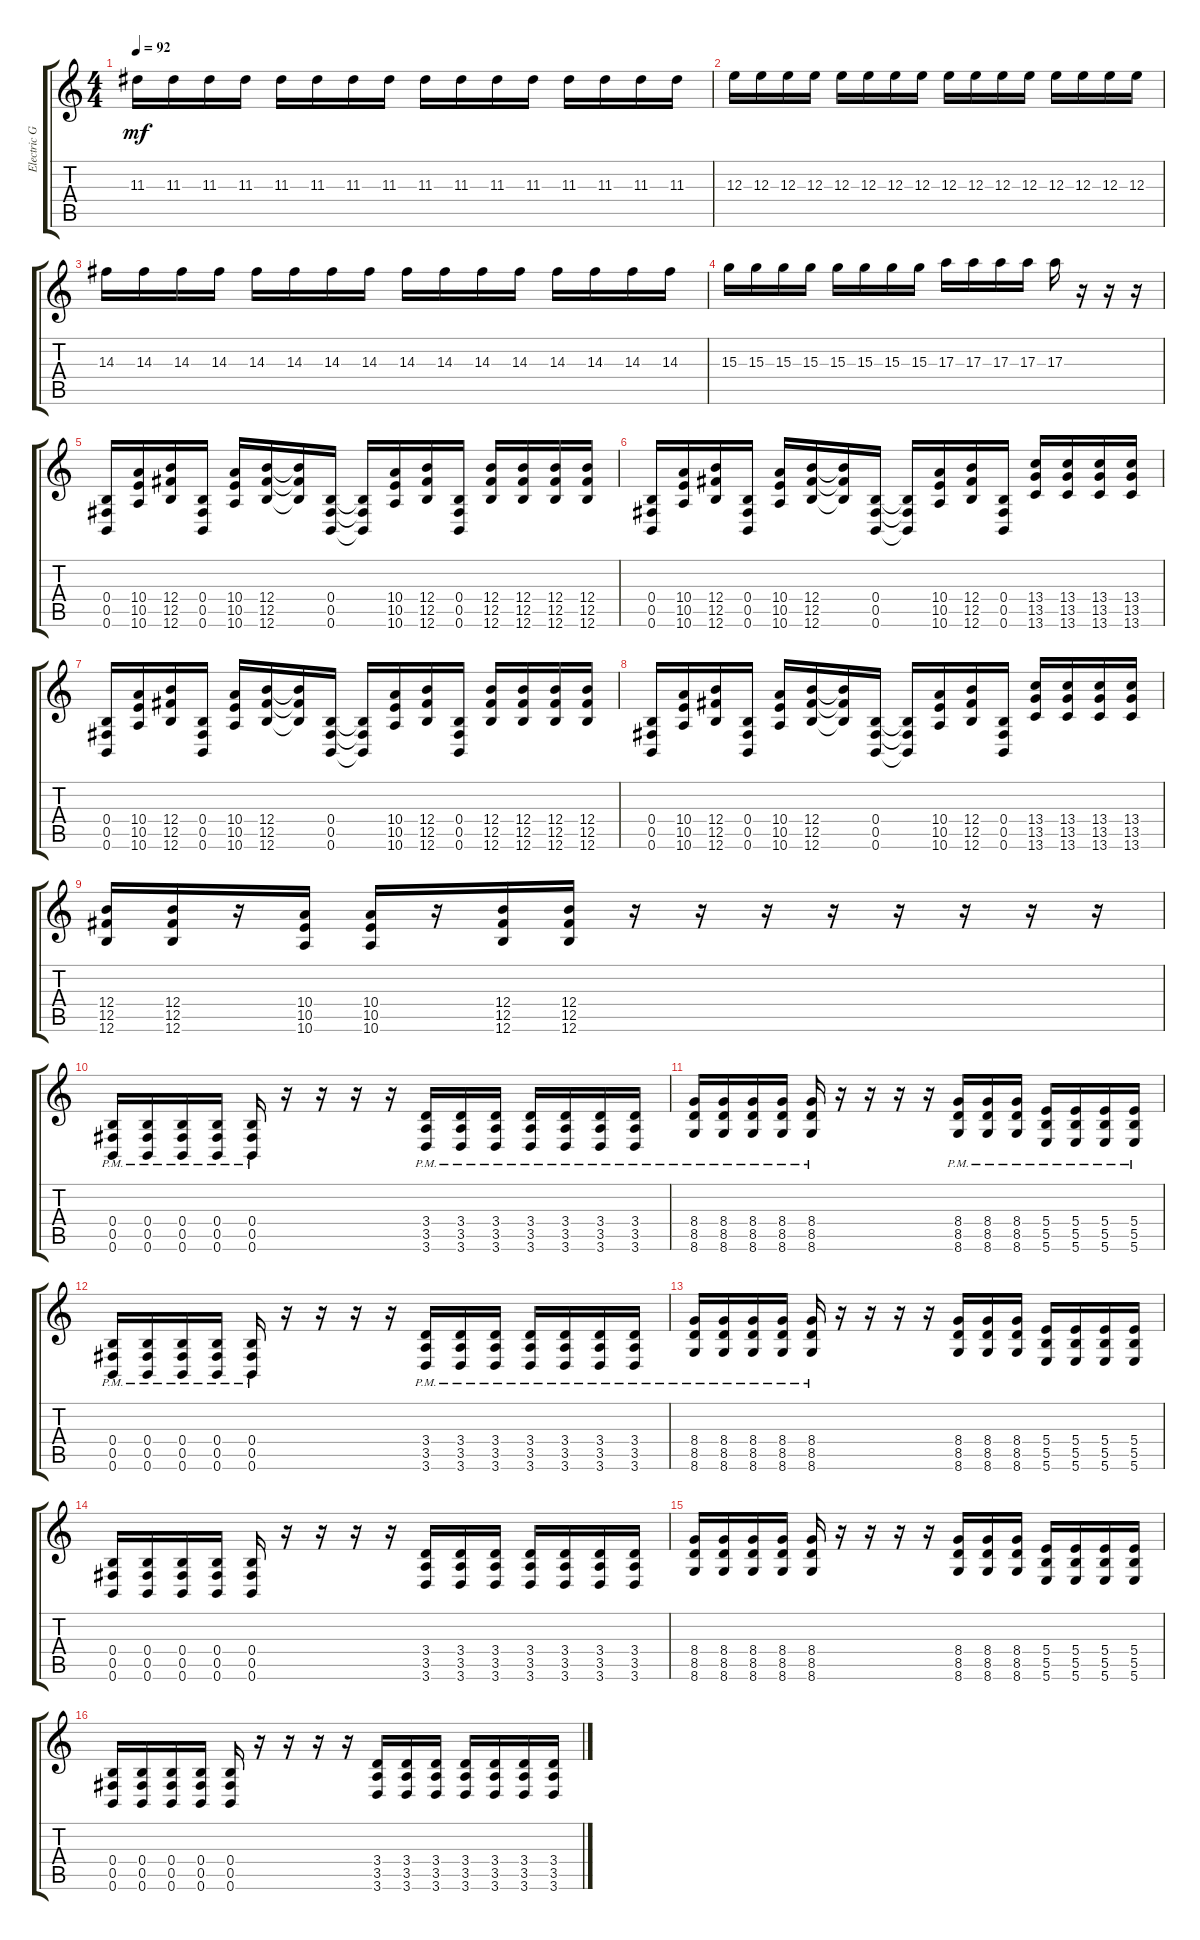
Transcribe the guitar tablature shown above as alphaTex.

\track ("Electric Guitar" "Electric G") {instrument distortionguitar}
\staff {score tabs}
\tuning (Db4 Ab3 E3 B2 Gb2 B1) {hide}
\ts (4 4)
\tempo 92
\clef g2
\ks c
11.3.16{dy mf instrument distortionguitar} 11.3.16 11.3.16 11.3.16 11.3.16 11.3.16 11.3.16 11.3.16 11.3.16 11.3.16 11.3.16 11.3.16 11.3.16 11.3.16 11.3.16 11.3.16 |
12.3.16 12.3.16 12.3.16 12.3.16 12.3.16 12.3.16 12.3.16 12.3.16 12.3.16 12.3.16 12.3.16 12.3.16 12.3.16 12.3.16 12.3.16 12.3.16 |
14.3.16 14.3.16 14.3.16 14.3.16 14.3.16 14.3.16 14.3.16 14.3.16 14.3.16 14.3.16 14.3.16 14.3.16 14.3.16 14.3.16 14.3.16 14.3.16 |
15.3.16 15.3.16 15.3.16 15.3.16 15.3.16 15.3.16 15.3.16 15.3.16 17.3.16 17.3.16 17.3.16 17.3.16 17.3.16 r.16 r.16 r.16 |
(0.4 0.5 0.6).16 (10.4 10.5 10.6).16 (12.4 12.5 12.6).16 (0.4 0.5 0.6).16 (10.4 10.5 10.6).16 (12.4 12.5 12.6).16 (12.4{t} 12.5{t} 12.6{t}).16 (0.4 0.5 0.6).16 (0.4{t} 0.5{t} 0.6{t}).16 (10.4 10.5 10.6).16 (12.4 12.5 12.6).16 (0.4 0.5 0.6).16 (12.4 12.5 12.6).16 (12.4 12.5 12.6).16 (12.4 12.5 12.6).16 (12.4 12.5 12.6).16 |
(0.4 0.5 0.6).16 (10.4 10.5 10.6).16 (12.4 12.5 12.6).16 (0.4 0.5 0.6).16 (10.4 10.5 10.6).16 (12.4 12.5 12.6).16 (12.4{t} 12.5{t} 12.6{t}).16 (0.4 0.5 0.6).16 (0.4{t} 0.5{t} 0.6{t}).16 (10.4 10.5 10.6).16 (12.4 12.5 12.6).16 (0.4 0.5 0.6).16 (13.4 13.5 13.6).16 (13.4 13.5 13.6).16 (13.4 13.5 13.6).16 (13.4 13.5 13.6).16 |
(0.4 0.5 0.6).16 (10.4 10.5 10.6).16 (12.4 12.5 12.6).16 (0.4 0.5 0.6).16 (10.4 10.5 10.6).16 (12.4 12.5 12.6).16 (12.4{t} 12.5{t} 12.6{t}).16 (0.4 0.5 0.6).16 (0.4{t} 0.5{t} 0.6{t}).16 (10.4 10.5 10.6).16 (12.4 12.5 12.6).16 (0.4 0.5 0.6).16 (12.4 12.5 12.6).16 (12.4 12.5 12.6).16 (12.4 12.5 12.6).16 (12.4 12.5 12.6).16 |
(0.4 0.5 0.6).16 (10.4 10.5 10.6).16 (12.4 12.5 12.6).16 (0.4 0.5 0.6).16 (10.4 10.5 10.6).16 (12.4 12.5 12.6).16 (12.4{t} 12.5{t} 12.6{t}).16 (0.4 0.5 0.6).16 (0.4{t} 0.5{t} 0.6{t}).16 (10.4 10.5 10.6).16 (12.4 12.5 12.6).16 (0.4 0.5 0.6).16 (13.4 13.5 13.6).16 (13.4 13.5 13.6).16 (13.4 13.5 13.6).16 (13.4 13.5 13.6).16 |
(12.4 12.5 12.6).16 (12.4 12.5 12.6).16 r.16 (10.4 10.5 10.6).16 (10.4 10.5 10.6).16 r.16 (12.4 12.5 12.6).16 (12.4 12.5 12.6).16 r.16 r.16 r.16 r.16 r.16 r.16 r.16 r.16 |
(0.4{pm} 0.5{pm} 0.6{pm}).16 (0.4{pm} 0.5{pm} 0.6{pm}).16 (0.4{pm} 0.5{pm} 0.6{pm}).16 (0.4{pm} 0.5{pm} 0.6{pm}).16 (0.4{pm} 0.5{pm} 0.6{pm}).16 r.16 r.16 r.16 r.16 (3.4{pm} 3.5{pm} 3.6{pm}).16 (3.4{pm} 3.5{pm} 3.6{pm}).16 (3.4{pm} 3.5{pm} 3.6{pm}).16 (3.4{pm} 3.5{pm} 3.6{pm}).16 (3.4{pm} 3.5{pm} 3.6{pm}).16 (3.4{pm} 3.5{pm} 3.6{pm}).16 (3.4{pm} 3.5{pm} 3.6{pm}).16 |
(8.4{pm} 8.5{pm} 8.6{pm}).16 (8.4{pm} 8.5{pm} 8.6{pm}).16 (8.4{pm} 8.5{pm} 8.6{pm}).16 (8.4{pm} 8.5{pm} 8.6{pm}).16 (8.4{pm} 8.5{pm} 8.6{pm}).16 r.16 r.16 r.16 r.16 (8.4{pm} 8.5{pm} 8.6{pm}).16 (8.4{pm} 8.5{pm} 8.6{pm}).16 (8.4{pm} 8.5{pm} 8.6{pm}).16 (5.4{pm} 5.5{pm} 5.6{pm}).16 (5.4{pm} 5.5{pm} 5.6{pm}).16 (5.4{pm} 5.5{pm} 5.6{pm}).16 (5.4{pm} 5.5{pm} 5.6{pm}).16 |
(0.4{pm} 0.5{pm} 0.6{pm}).16 (0.4{pm} 0.5{pm} 0.6{pm}).16 (0.4{pm} 0.5{pm} 0.6{pm}).16 (0.4{pm} 0.5{pm} 0.6{pm}).16 (0.4{pm} 0.5{pm} 0.6{pm}).16 r.16 r.16 r.16 r.16 (3.4{pm} 3.5{pm} 3.6{pm}).16 (3.4{pm} 3.5{pm} 3.6{pm}).16 (3.4{pm} 3.5{pm} 3.6{pm}).16 (3.4{pm} 3.5{pm} 3.6{pm}).16 (3.4{pm} 3.5{pm} 3.6{pm}).16 (3.4{pm} 3.5{pm} 3.6{pm}).16 (3.4{pm} 3.5{pm} 3.6{pm}).16 |
(8.4{pm} 8.5{pm} 8.6{pm}).16 (8.4{pm} 8.5{pm} 8.6{pm}).16 (8.4{pm} 8.5{pm} 8.6{pm}).16 (8.4{pm} 8.5{pm} 8.6{pm}).16 (8.4{pm} 8.5{pm} 8.6{pm}).16 r.16 r.16 r.16 r.16 (8.4 8.5 8.6).16 (8.4 8.5 8.6).16 (8.4 8.5 8.6).16 (5.4 5.5 5.6).16 (5.4 5.5 5.6).16 (5.4 5.5 5.6).16 (5.4 5.5 5.6).16 |
(0.4 0.5 0.6).16 (0.4 0.5 0.6).16 (0.4 0.5 0.6).16 (0.4 0.5 0.6).16 (0.4 0.5 0.6).16 r.16 r.16 r.16 r.16 (3.4 3.5 3.6).16 (3.4 3.5 3.6).16 (3.4 3.5 3.6).16 (3.4 3.5 3.6).16 (3.4 3.5 3.6).16 (3.4 3.5 3.6).16 (3.4 3.5 3.6).16 |
(8.4 8.5 8.6).16 (8.4 8.5 8.6).16 (8.4 8.5 8.6).16 (8.4 8.5 8.6).16 (8.4 8.5 8.6).16 r.16 r.16 r.16 r.16 (8.4 8.5 8.6).16 (8.4 8.5 8.6).16 (8.4 8.5 8.6).16 (5.4 5.5 5.6).16 (5.4 5.5 5.6).16 (5.4 5.5 5.6).16 (5.4 5.5 5.6).16 |
(0.4 0.5 0.6).16 (0.4 0.5 0.6).16 (0.4 0.5 0.6).16 (0.4 0.5 0.6).16 (0.4 0.5 0.6).16 r.16 r.16 r.16 r.16 (3.4 3.5 3.6).16 (3.4 3.5 3.6).16 (3.4 3.5 3.6).16 (3.4 3.5 3.6).16 (3.4 3.5 3.6).16 (3.4 3.5 3.6).16 (3.4 3.5 3.6).16
